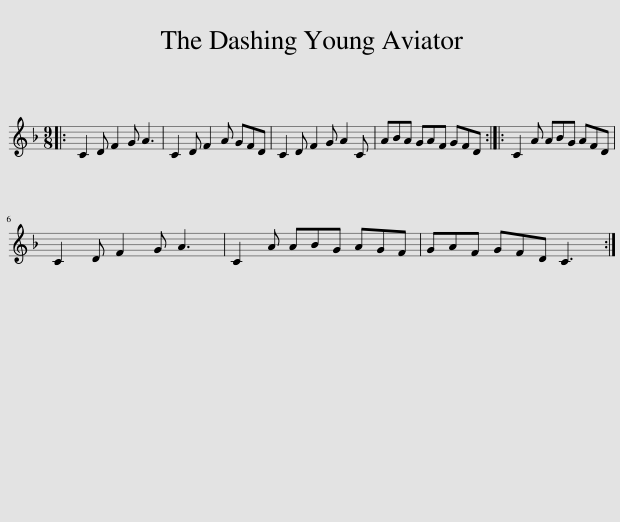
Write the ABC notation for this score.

X:1
L:1/8
M:9/8
I:linebreak $
K:F
V:1 treble
V:1
|: C2 D F2 G A3 | C2 D F2 A GFD | C2 D F2 G A2 C | ABA GAF GFD :: C2 A ABG AFD |$ %5
 C2 D F2 G A3 | C2 A ABG AGF | GAF GFD C3 :| %8
